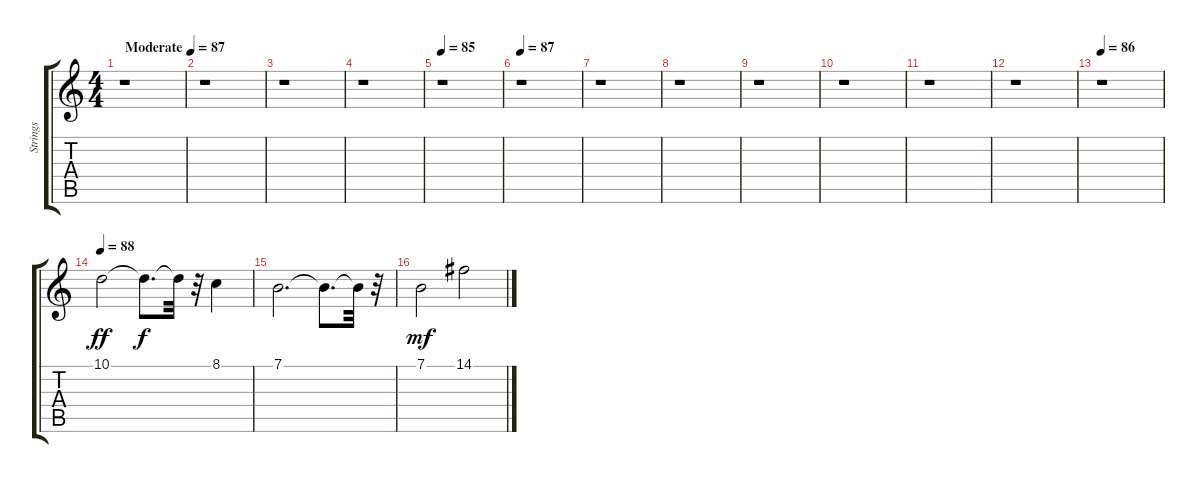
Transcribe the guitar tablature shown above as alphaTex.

\track ("Strings" "Strings") {instrument stringensemble1}
\staff {score tabs}
\tuning (E4 B3 G3 D3 A2 E2) {hide}
\ts (4 4)
\tempo (87 "Moderate")
\clef g2
\ks c
r.1{dy ff instrument stringensemble1} |
r.1 |
r.1 |
r.1 |
\tempo 85
r.1 |
\tempo 87
r.1 |
r.1 |
r.1 |
r.1 |
r.1 |
r.1 |
r.1 |
\tempo 86
r.1 |
\tempo 88
10.1.2 10.1{t}.8{d dy f} 10.1{t}.32 r.32 8.1.4 |
7.1.2{d} 7.1{t}.8{d} 7.1{t}.32 r.32 |
7.1.2{dy mf} 14.1.2
